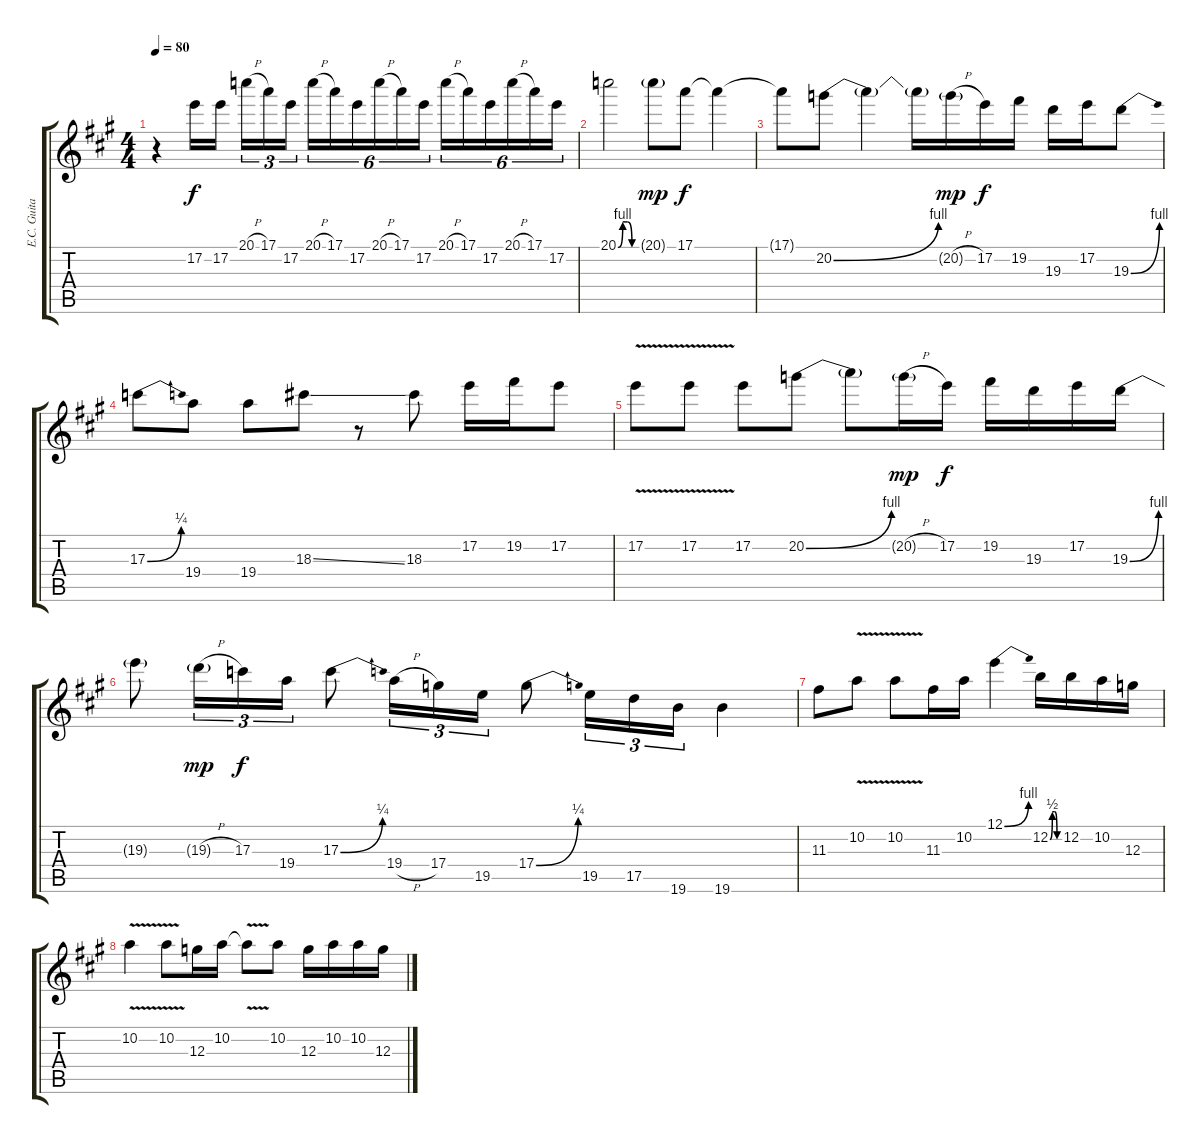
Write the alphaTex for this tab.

\track ("E.C. Guitar" "E.C. Guita") {instrument electricguitarclean}
\staff {score tabs}
\tuning (E4 B3 G3 D3 A2 E2) {hide}
\ts (4 4)
\tempo 80
\clef g2
\ks a
r.4{dy f} 17.2.16 17.2.16 20.1{h}.16{tu (3 2)} 17.1.16{tu (3 2)} 17.2.16{tu (3 2)} 20.1{h}.16{tu (6 4)} 17.1.16{tu (6 4)} 17.2.16{tu (6 4)} 20.1{h}.16{tu (6 4)} 17.1.16{tu (6 4)} 17.2.16{tu (6 4)} 20.1{h}.16{tu (6 4)} 17.1.16{tu (6 4)} 17.2.16{tu (6 4)} 20.1{h}.16{tu (6 4)} 17.1.16{tu (6 4)} 17.2.16{tu (6 4)} |
20.1{be (custom 0 0 15 4 30 4 45 0 60 0)}.2 20.1{g}.8{dy mp} 17.1.8{dy f} 17.1{t}.4 |
17.1{t}.8 20.2{be (bend 0 0 60 4)}.8 20.2{t}.4 20.2{t}.16 20.2{h g}.16{dy mp} 17.2.16{dy f} 19.2.16 19.3.16 17.2.16 19.3{be (bend 0 0 60 4)}.8 |
17.3{be (bend 0 0 60 1)}.8 19.4.8 19.4.8 18.3{ss}.8 r.8 18.3.8 17.2.16 19.2.16 17.2.8 |
17.2{v}.8 17.2{v}.8 17.2.8 20.2{be (bend 0 0 60 4)}.8 20.2{t}.8 20.2{h g}.16{dy mp} 17.2.16{dy f} 19.2.16 19.3.16 17.2.16 19.3{be (bend 0 0 60 4)}.16 |
19.3{t}.8 19.3{h g}.16{tu (3 2) dy mp} 17.3.16{tu (3 2) dy f} 19.4.16{tu (3 2)} 17.3{be (bend 0 0 60 1)}.8 19.4{h}.16{tu (3 2)} 17.4.16{tu (3 2)} 19.5.16{tu (3 2)} 17.4{be (bend 0 0 60 1)}.8 19.5.16{tu (3 2)} 17.5.16{tu (3 2)} 19.6.16{tu (3 2)} 19.6.4 |
11.3.8 10.2{v}.8 10.2{v}.8 11.3.16 10.2.16 12.1{be (bend 0 0 60 4)}.4 12.2{be (custom 0 0 15 2 30 2 45 0 60 0)}.16 12.2.16 10.2.16 12.3.16 |
10.2{v}.4 10.2{v}.8 12.3.16 10.2.16 10.2{v t}.8 10.2.8 12.3.16 10.2.16 10.2.16 12.3.16
